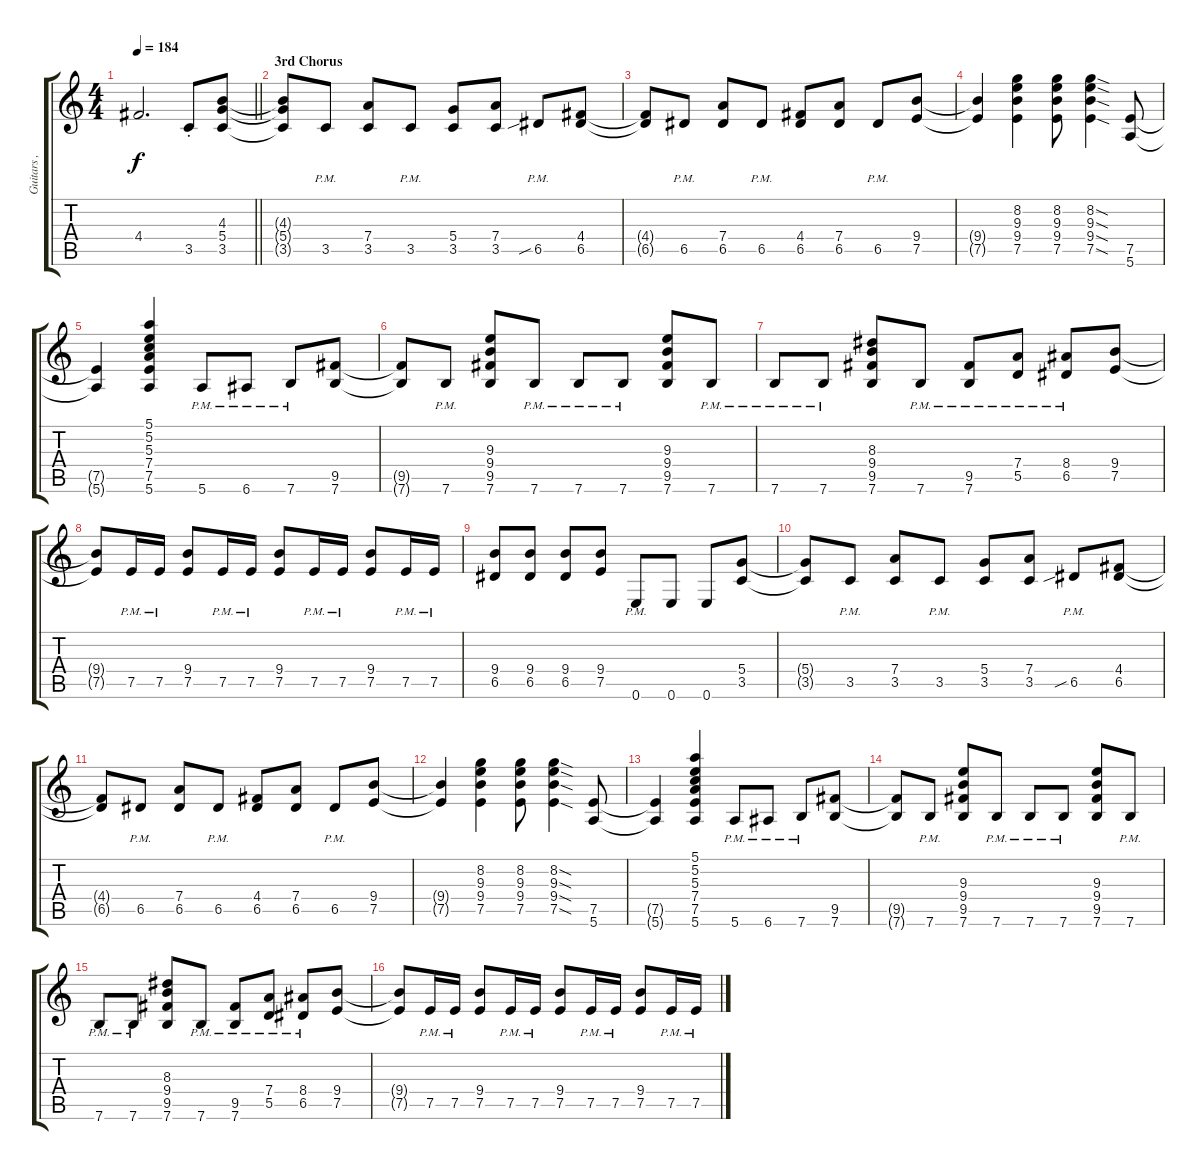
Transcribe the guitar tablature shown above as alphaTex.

\track ("Guitars , Vocals - Corey Beaulieu" "Guitars , ") {instrument distortionguitar}
\staff {score tabs}
\tuning (E4 B3 G3 D3 A2 E2) {hide}
\ts (4 4)
\tempo 184
\clef g2
\barLineRight lightlight
\ks c
4.4{t}.2{d dy f} 3.5{st}.8 (4.3 5.4 3.5).8 |
\section ("" "3rd Chorus")
(4.3{t} 5.4{t} 3.5{t}).8 3.5{pm}.8 (7.4 3.5).8 3.5{pm}.8 (5.4 3.5).8 (7.4 3.5).8 6.5{sib pm}.8 (4.4 6.5).8 |
(4.4{t} 6.5{t}).8 6.5{pm}.8 (7.4 6.5).8 6.5{pm}.8 (4.4 6.5).8 (7.4 6.5).8 6.5{pm}.8 (9.4 7.5).8 |
(9.4{t} 7.5{t}).4 (8.2 9.3 9.4 7.5).4 (8.2 9.3 9.4 7.5).8 (8.2{sod} 9.3{sod} 9.4{sod} 7.5{sod}).4 (7.5 5.6).8 |
(7.5{t} 5.6{t}).4 (5.1 5.2 5.3 7.4 7.5 5.6).4 5.6{pm}.8 6.6{pm}.8 7.6{pm}.8 (9.5 7.6).8 |
(9.5{t} 7.6{t}).8 7.6{pm}.8 (9.3 9.4 9.5 7.6).8 7.6{pm}.8 7.6{pm}.8 7.6{pm}.8 (9.3 9.4 9.5 7.6).8 7.6{pm}.8 |
7.6{pm}.8 7.6{pm}.8 (8.3 9.4 9.5 7.6).8 7.6{pm}.8 (9.5{pm} 7.6{pm}).8 (7.4{pm} 5.5{pm}).8 (8.4{pm} 6.5{pm}).8 (9.4 7.5).8 |
(9.4{t} 7.5{t}).8 7.5{pm}.16 7.5{pm}.16 (9.4 7.5).8 7.5{pm}.16 7.5{pm}.16 (9.4 7.5).8 7.5{pm}.16 7.5{pm}.16 (9.4 7.5).8 7.5{pm}.16 7.5{pm}.16 |
(9.4 6.5).8 (9.4 6.5).8 (9.4 6.5).8 (9.4 7.5).8 0.6{pm}.8 0.6.8 0.6.8 (5.4 3.5).8 |
(5.4{t} 3.5{t}).8 3.5{pm}.8 (7.4 3.5).8 3.5{pm}.8 (5.4 3.5).8 (7.4 3.5).8 6.5{sib pm}.8 (4.4 6.5).8 |
(4.4{t} 6.5{t}).8 6.5{pm}.8 (7.4 6.5).8 6.5{pm}.8 (4.4 6.5).8 (7.4 6.5).8 6.5{pm}.8 (9.4 7.5).8 |
(9.4{t} 7.5{t}).4 (8.2 9.3 9.4 7.5).4 (8.2 9.3 9.4 7.5).8 (8.2{sod} 9.3{sod} 9.4{sod} 7.5{sod}).4 (7.5 5.6).8 |
(7.5{t} 5.6{t}).4 (5.1 5.2 5.3 7.4 7.5 5.6).4 5.6{pm}.8 6.6{pm}.8 7.6{pm}.8 (9.5 7.6).8 |
(9.5{t} 7.6{t}).8 7.6{pm}.8 (9.3 9.4 9.5 7.6).8 7.6{pm}.8 7.6{pm}.8 7.6{pm}.8 (9.3 9.4 9.5 7.6).8 7.6{pm}.8 |
7.6{pm}.8 7.6{pm}.8 (8.3 9.4 9.5 7.6).8 7.6{pm}.8 (9.5{pm} 7.6{pm}).8 (7.4{pm} 5.5{pm}).8 (8.4{pm} 6.5{pm}).8 (9.4 7.5).8 |
(9.4{t} 7.5{t}).8 7.5{pm}.16 7.5{pm}.16 (9.4 7.5).8 7.5{pm}.16 7.5{pm}.16 (9.4 7.5).8 7.5{pm}.16 7.5{pm}.16 (9.4 7.5).8 7.5{pm}.16 7.5{pm}.16
